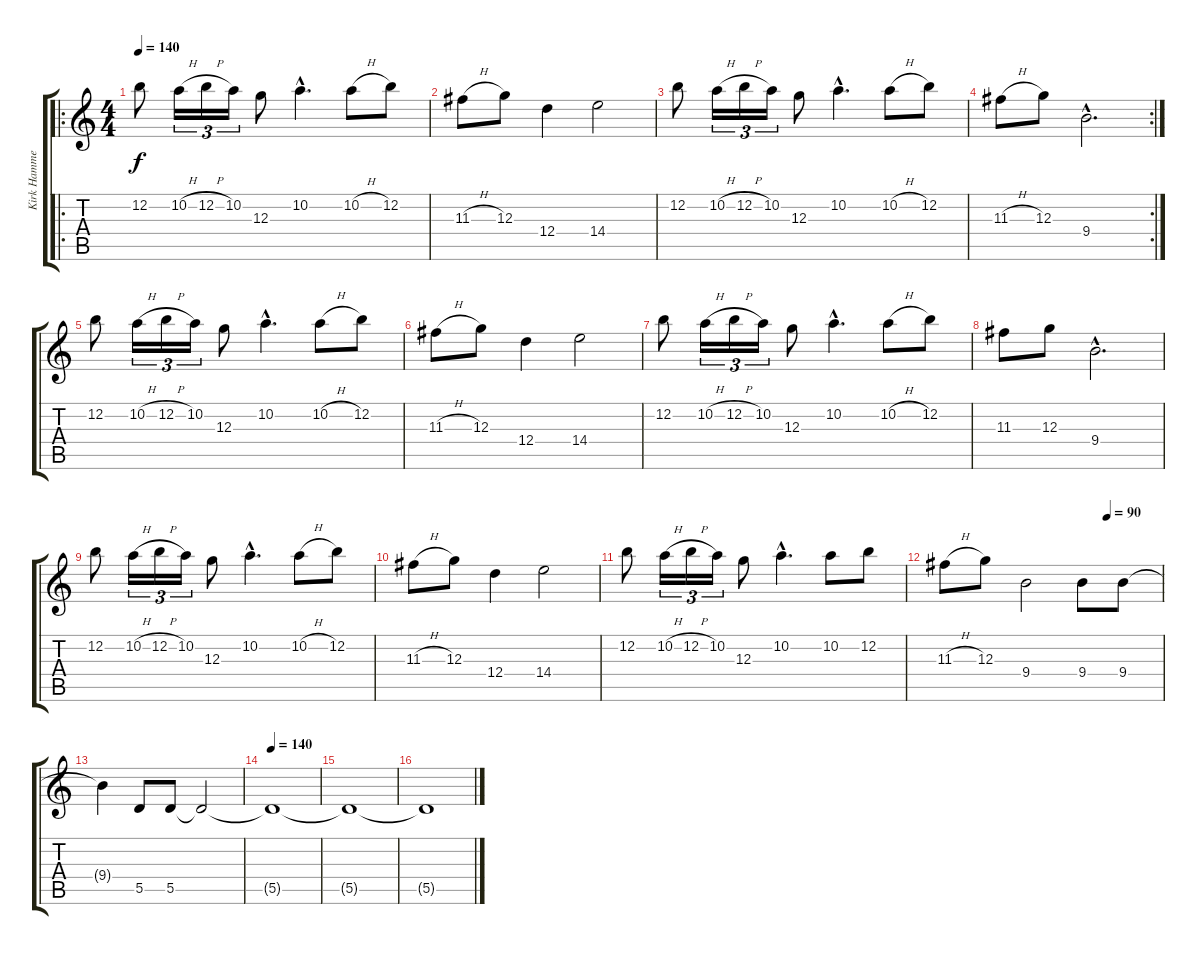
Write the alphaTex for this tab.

\track ("Kirk Hammett (2nd guitar Solo)" "Kirk Hamme") {instrument distortionguitar}
\staff {score tabs}
\tuning (E4 B3 G3 D3 A2 E2) {hide}
\ro
\ts (4 4)
\tempo 140
\clef g2
\ks c
12.2.8{dy f volume 16} 10.2{h}.16{tu (3 2)} 12.2{h}.16{tu (3 2)} 10.2.16{tu (3 2)} 12.3.8 10.2{hac}.4{d} 10.2{h}.8 12.2.8 |
11.3{h}.8 12.3.8 12.4.4 14.4.2 |
12.2.8 10.2{h}.16{tu (3 2)} 12.2{h}.16{tu (3 2)} 10.2.16{tu (3 2)} 12.3.8 10.2{hac}.4{d} 10.2{h}.8 12.2.8 |
\rc 2
11.3{h}.8 12.3.8 9.4{hac}.2{d} |
12.2.8 10.2{h}.16{tu (3 2)} 12.2{h}.16{tu (3 2)} 10.2.16{tu (3 2)} 12.3.8 10.2{hac}.4{d} 10.2{h}.8 12.2.8 |
11.3{h}.8 12.3.8 12.4.4 14.4.2 |
12.2.8 10.2{h}.16{tu (3 2)} 12.2{h}.16{tu (3 2)} 10.2.16{tu (3 2)} 12.3.8 10.2{hac}.4{d} 10.2{h}.8 12.2.8 |
11.3.8 12.3.8 9.4{hac}.2{d} |
12.2.8 10.2{h}.16{tu (3 2)} 12.2{h}.16{tu (3 2)} 10.2.16{tu (3 2)} 12.3.8 10.2{hac}.4{d} 10.2{h}.8 12.2.8 |
11.3{h}.8 12.3.8 12.4.4 14.4.2 |
12.2.8 10.2{h}.16{tu (3 2)} 12.2{h}.16{tu (3 2)} 10.2.16{tu (3 2)} 12.3.8 10.2{hac}.4{d} 10.2.8 12.2.8 |
\tempo (90 0.75)
11.3{h}.8 12.3.8 9.4.2 9.4.8 9.4.8 |
9.4{t}.4 5.5.8 5.5.8 5.5{t}.2 |
\tempo 140
5.5{t}.1{volume 12} |
5.5{t}.1 |
5.5{t}.1{volume 6}
